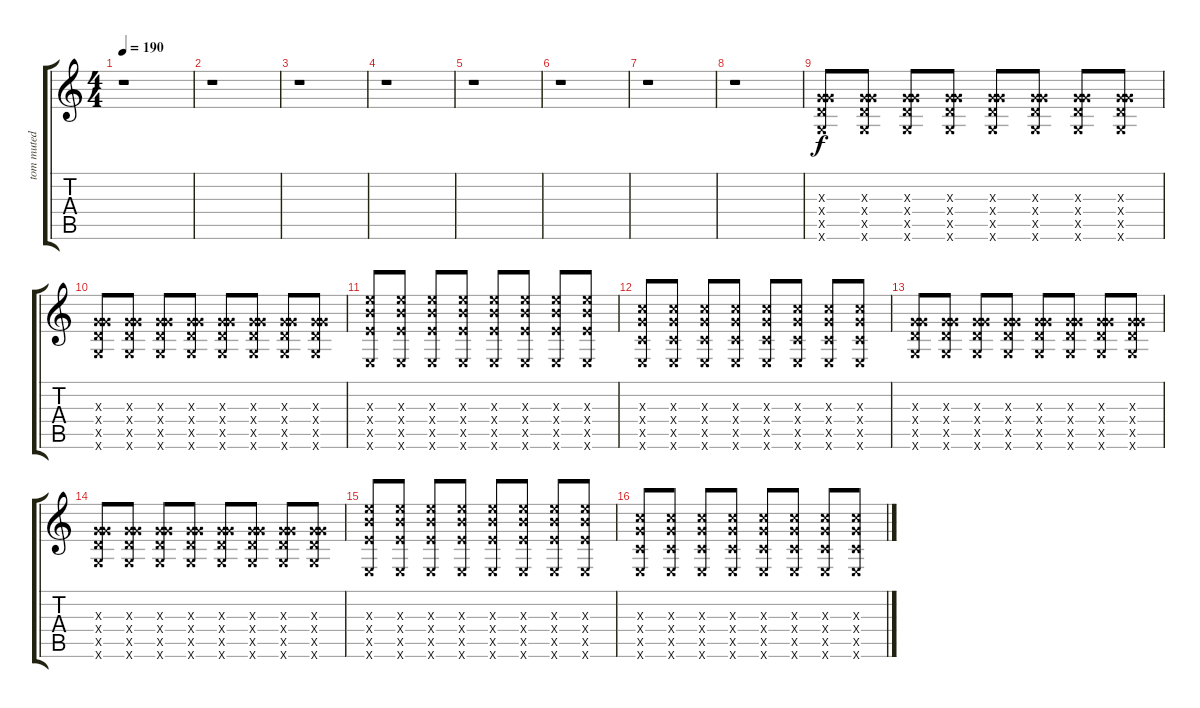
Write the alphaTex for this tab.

\track ("tom muted" "tom muted") {instrument distortionguitar}
\staff {score tabs}
\tuning (E4 B3 G3 D3 A2 E2) {hide}
\ts (4 4)
\tempo 190
\clef g2
\ks c
r.1{dy f} |
r.1 |
r.1 |
r.1 |
r.1 |
r.1 |
r.1 |
r.1 |
(0.3{x} 5.4{x} 5.5{x} 3.6{x}).8 (0.3{x} 5.4{x} 5.5{x} 3.6{x}).8 (0.3{x} 5.4{x} 5.5{x} 3.6{x}).8 (0.3{x} 5.4{x} 5.5{x} 3.6{x}).8 (0.3{x} 5.4{x} 5.5{x} 3.6{x}).8 (0.3{x} 5.4{x} 5.5{x} 3.6{x}).8 (0.3{x} 5.4{x} 5.5{x} 3.6{x}).8 (0.3{x} 5.4{x} 5.5{x} 3.6{x}).8 |
(0.3{x} 5.4{x} 5.5{x} 3.6{x}).8 (0.3{x} 5.4{x} 5.5{x} 3.6{x}).8 (0.3{x} 5.4{x} 5.5{x} 3.6{x}).8 (0.3{x} 5.4{x} 5.5{x} 3.6{x}).8 (0.3{x} 5.4{x} 5.5{x} 3.6{x}).8 (0.3{x} 5.4{x} 5.5{x} 3.6{x}).8 (0.3{x} 5.4{x} 5.5{x} 3.6{x}).8 (0.3{x} 5.4{x} 5.5{x} 3.6{x}).8 |
(9.3{x} 9.4{x} 7.5{x} 0.6{x}).8 (9.3{x} 9.4{x} 7.5{x} 0.6{x}).8 (9.3{x} 9.4{x} 7.5{x} 0.6{x}).8 (9.3{x} 9.4{x} 7.5{x} 0.6{x}).8 (9.3{x} 9.4{x} 7.5{x} 0.6{x}).8 (9.3{x} 9.4{x} 7.5{x} 0.6{x}).8 (9.3{x} 9.4{x} 7.5{x} 0.6{x}).8 (9.3{x} 9.4{x} 7.5{x} 0.6{x}).8 |
(5.3{x} 5.4{x} 3.5{x} 0.6{x}).8 (5.3{x} 5.4{x} 3.5{x} 0.6{x}).8 (5.3{x} 5.4{x} 3.5{x} 0.6{x}).8 (5.3{x} 5.4{x} 3.5{x} 0.6{x}).8 (5.3{x} 5.4{x} 3.5{x} 0.6{x}).8 (5.3{x} 5.4{x} 3.5{x} 0.6{x}).8 (5.3{x} 5.4{x} 3.5{x} 0.6{x}).8 (5.3{x} 5.4{x} 3.5{x} 0.6{x}).8 |
(0.3{x} 5.4{x} 5.5{x} 3.6{x}).8 (0.3{x} 5.4{x} 5.5{x} 3.6{x}).8 (0.3{x} 5.4{x} 5.5{x} 3.6{x}).8 (0.3{x} 5.4{x} 5.5{x} 3.6{x}).8 (0.3{x} 5.4{x} 5.5{x} 3.6{x}).8 (0.3{x} 5.4{x} 5.5{x} 3.6{x}).8 (0.3{x} 5.4{x} 5.5{x} 3.6{x}).8 (0.3{x} 5.4{x} 5.5{x} 3.6{x}).8 |
(0.3{x} 5.4{x} 5.5{x} 3.6{x}).8 (0.3{x} 5.4{x} 5.5{x} 3.6{x}).8 (0.3{x} 5.4{x} 5.5{x} 3.6{x}).8 (0.3{x} 5.4{x} 5.5{x} 3.6{x}).8 (0.3{x} 5.4{x} 5.5{x} 3.6{x}).8 (0.3{x} 5.4{x} 5.5{x} 3.6{x}).8 (0.3{x} 5.4{x} 5.5{x} 3.6{x}).8 (0.3{x} 5.4{x} 5.5{x} 3.6{x}).8 |
(9.3{x} 9.4{x} 7.5{x} 0.6{x}).8 (9.3{x} 9.4{x} 7.5{x} 0.6{x}).8 (9.3{x} 9.4{x} 7.5{x} 0.6{x}).8 (9.3{x} 9.4{x} 7.5{x} 0.6{x}).8 (9.3{x} 9.4{x} 7.5{x} 0.6{x}).8 (9.3{x} 9.4{x} 7.5{x} 0.6{x}).8 (9.3{x} 9.4{x} 7.5{x} 0.6{x}).8 (9.3{x} 9.4{x} 7.5{x} 0.6{x}).8 |
(5.3{x} 5.4{x} 3.5{x} 0.6{x}).8 (5.3{x} 5.4{x} 3.5{x} 0.6{x}).8 (5.3{x} 5.4{x} 3.5{x} 0.6{x}).8 (5.3{x} 5.4{x} 3.5{x} 0.6{x}).8 (5.3{x} 5.4{x} 3.5{x} 0.6{x}).8 (5.3{x} 5.4{x} 3.5{x} 0.6{x}).8 (5.3{x} 5.4{x} 3.5{x} 0.6{x}).8 (5.3{x} 5.4{x} 3.5{x} 0.6{x}).8
